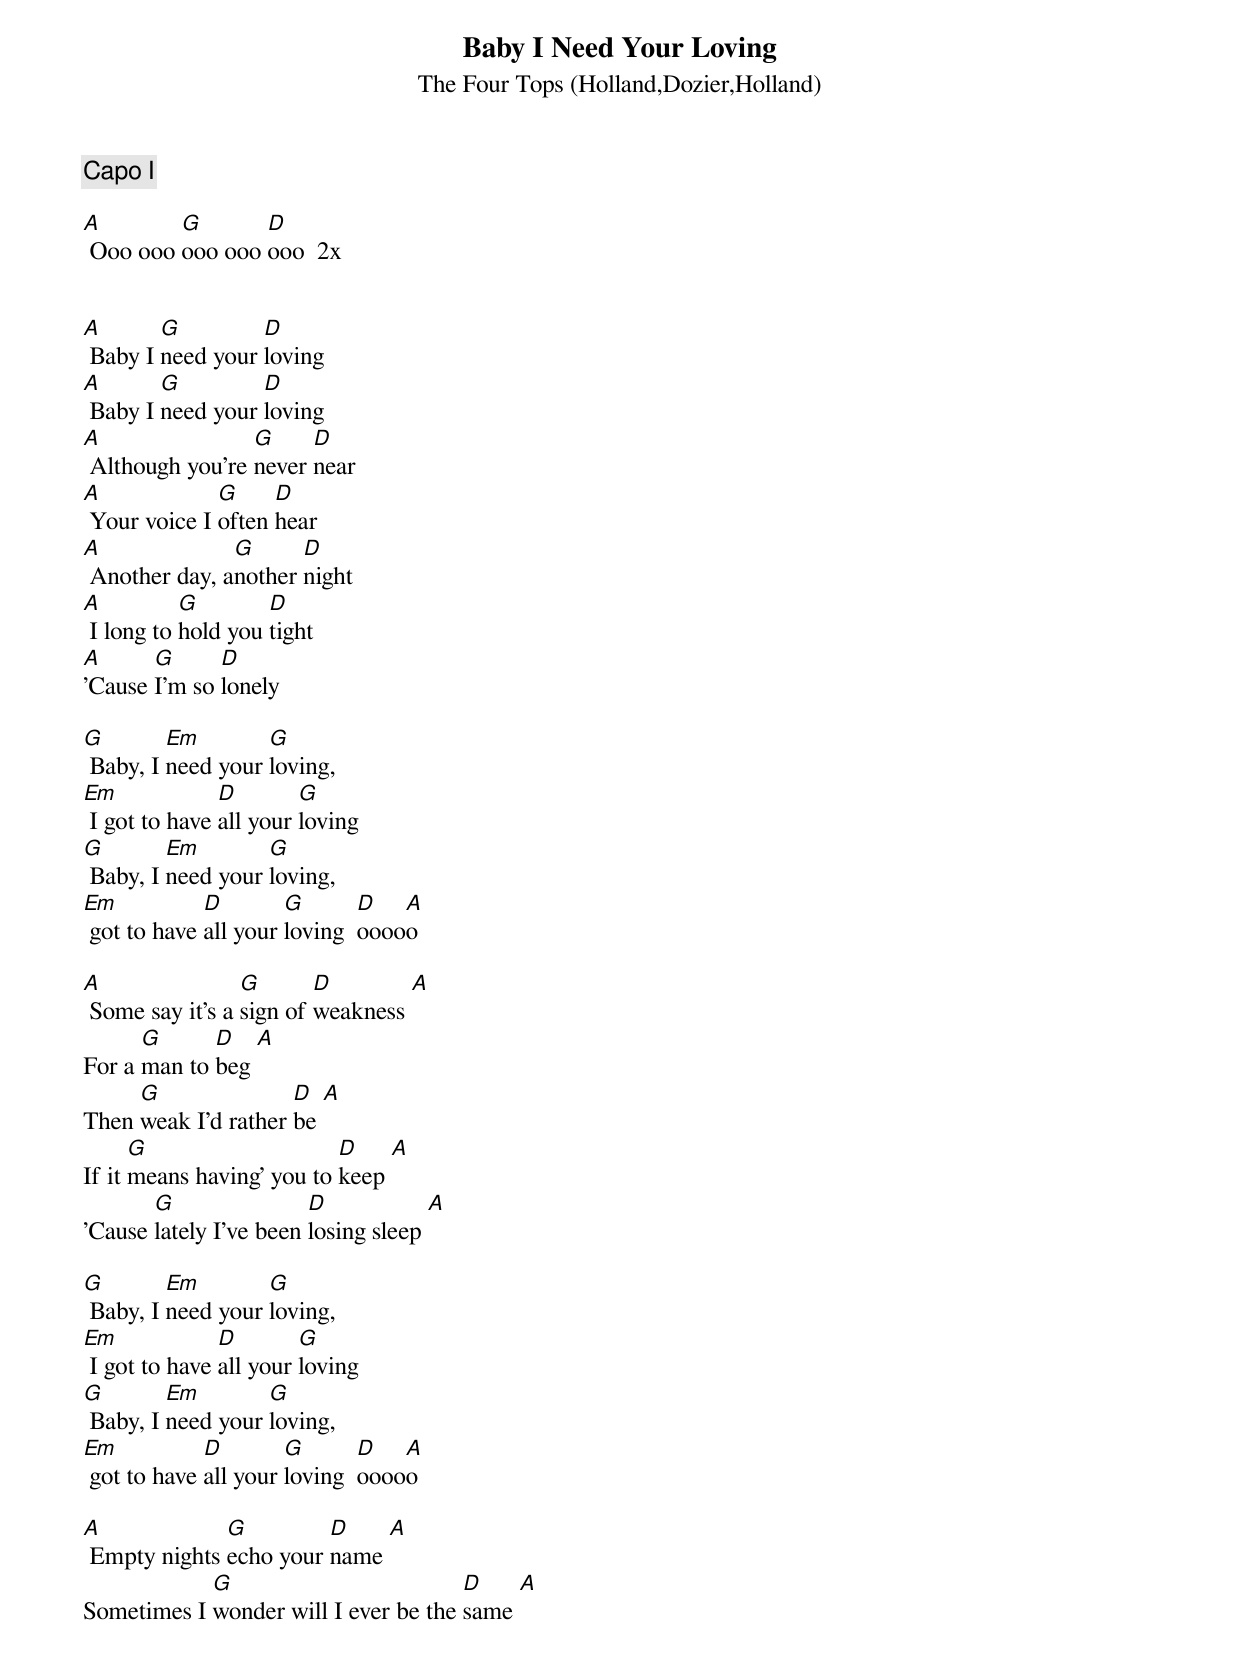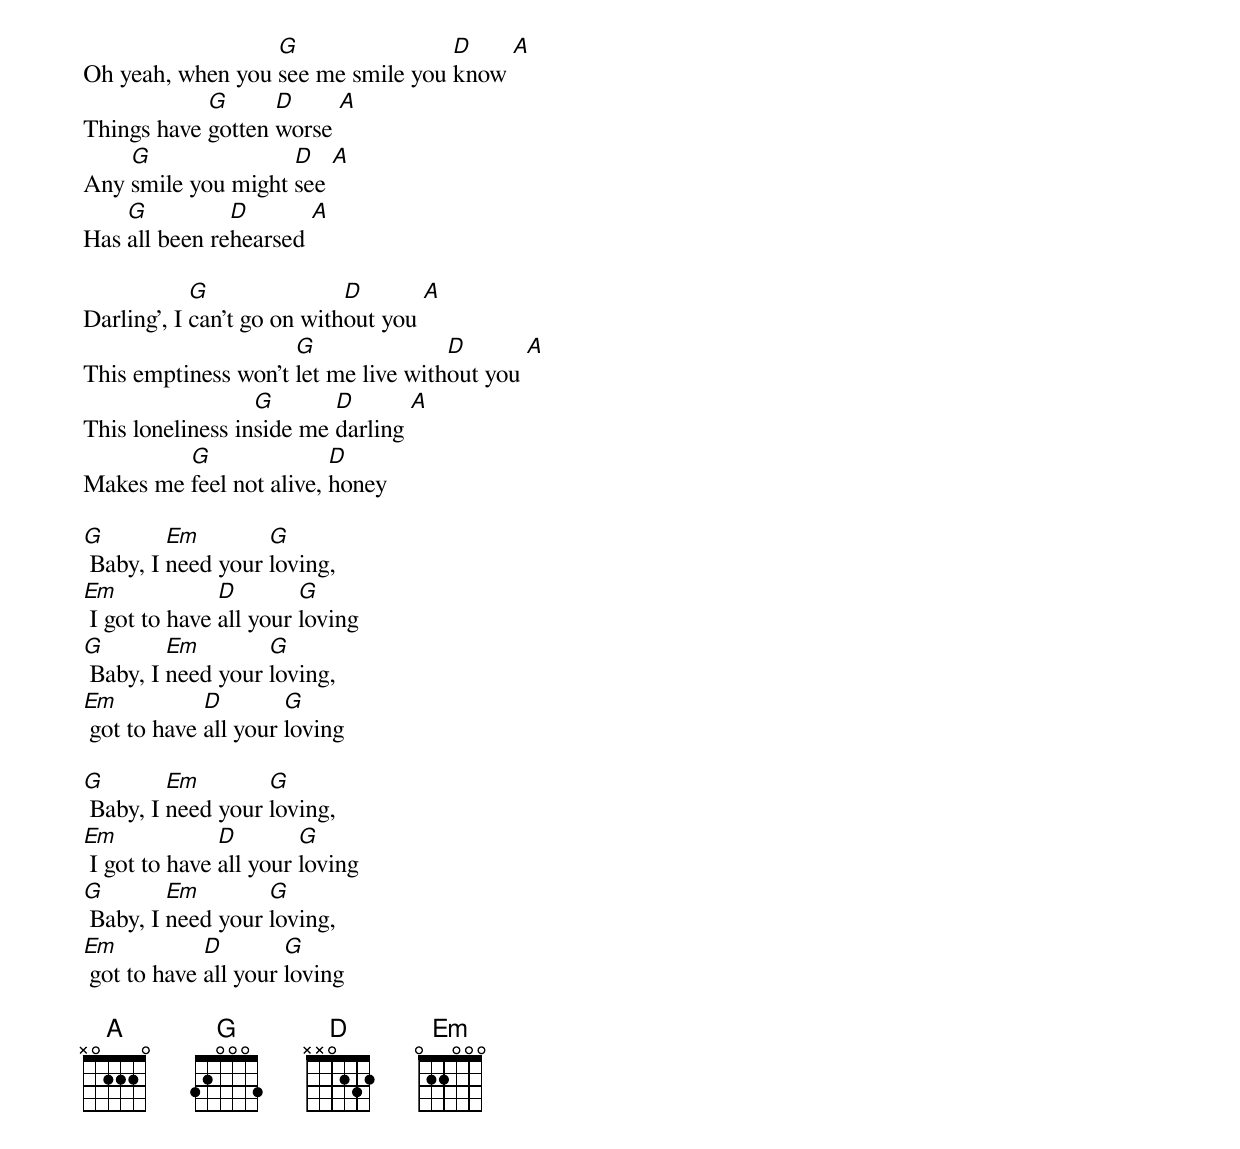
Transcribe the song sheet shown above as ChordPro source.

{title: Baby I Need Your Loving}
{subtitle: The Four Tops (Holland,Dozier,Holland)}
{c:Capo I}

[A] Ooo ooo [G]ooo ooo [D]ooo  2x


[A] Baby I [G]need your [D]loving
[A] Baby I [G]need your [D]loving
[A] Although you're [G]never [D]near
[A] Your voice I [G]often [D]hear
[A] Another day, a[G]nother [D]night
[A] I long to [G]hold you [D]tight
[A]'Cause [G]I'm so [D]lonely

[G] Baby, I [Em]need your [G]loving,
[Em] I got to have [D]all your [G]loving
[G] Baby, I [Em]need your [G]loving,
[Em] got to have [D]all your [G]loving  [D]oooo[A]o

[A] Some say it's a [G]sign of [D]weakness [A]
For a [G]man to [D]beg [A]
Then [G]weak I'd rather [D]be [A]
If it [G]means having' you to [D]keep [A]
'Cause [G]lately I've been [D]losing sleep [A]

[G] Baby, I [Em]need your [G]loving,
[Em] I got to have [D]all your [G]loving
[G] Baby, I [Em]need your [G]loving,
[Em] got to have [D]all your [G]loving  [D]oooo[A]o

[A] Empty nights [G]echo your [D]name [A]
Sometimes I [G]wonder will I ever be the [D]same [A]
Oh yeah, when you [G]see me smile you [D]know [A]
Things have [G]gotten [D]worse [A]
Any [G]smile you might [D]see [A]
Has [G]all been re[D]hearsed [A]

Darling', I [G]can't go on with[D]out you [A]
This emptiness won't [G]let me live with[D]out you [A]
This loneliness in[G]side me [D]darling [A]
Makes me [G]feel not alive, [D]honey

[G] Baby, I [Em]need your [G]loving,
[Em] I got to have [D]all your [G]loving
[G] Baby, I [Em]need your [G]loving,
[Em] got to have [D]all your [G]loving

[G] Baby, I [Em]need your [G]loving,
[Em] I got to have [D]all your [G]loving
[G] Baby, I [Em]need your [G]loving,
[Em] got to have [D]all your [G]loving

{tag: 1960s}
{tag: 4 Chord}
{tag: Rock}
